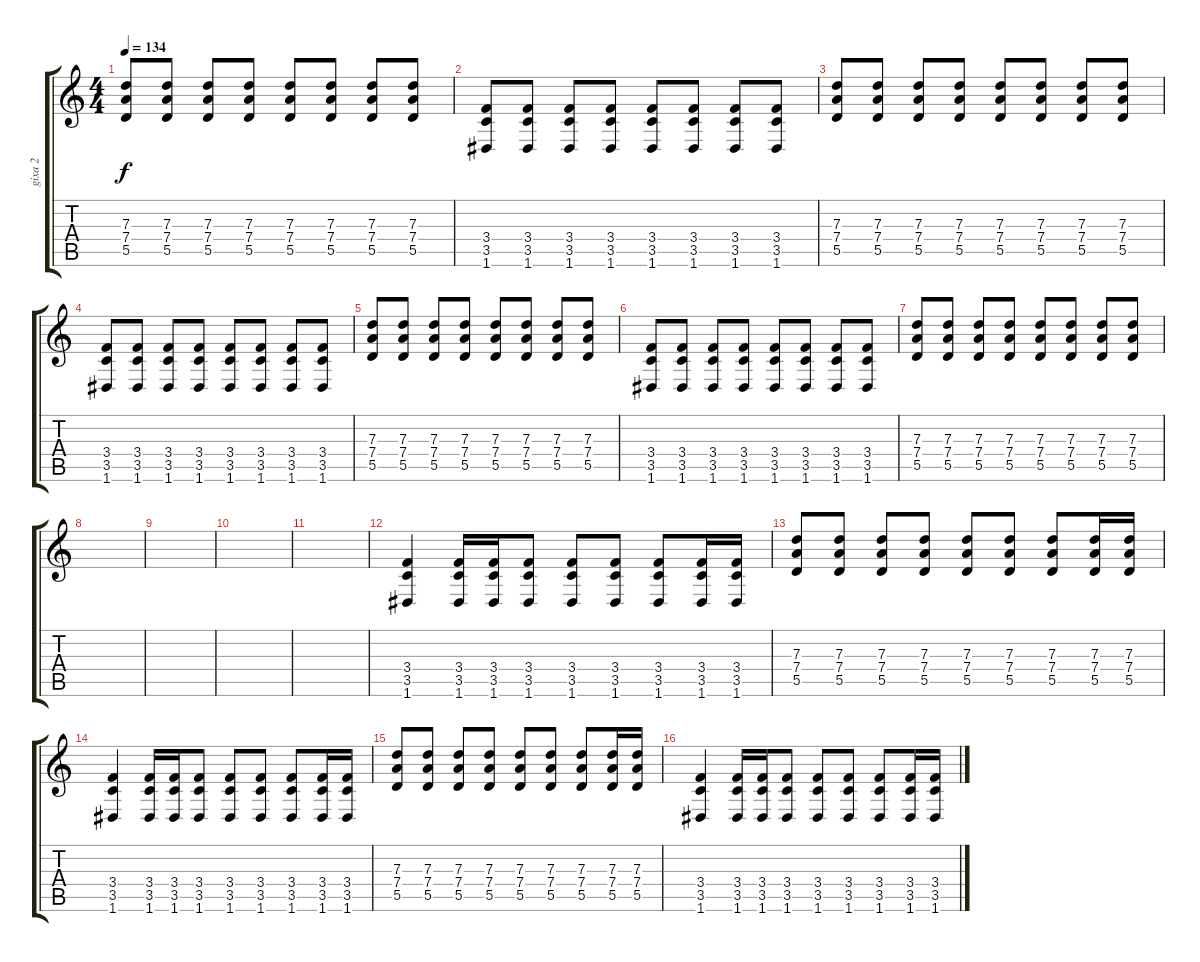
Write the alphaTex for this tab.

\track ("gixa 2" "gixa 2") {instrument overdrivenguitar}
\staff {score tabs}
\tuning (E4 B3 G3 D3 A2 D2) {hide}
\ts (4 4)
\tempo 134
\clef g2
\ks c
(7.3 7.4 5.5).8{dy f} (7.3 7.4 5.5).8 (7.3 7.4 5.5).8 (7.3 7.4 5.5).8 (7.3 7.4 5.5).8 (7.3 7.4 5.5).8 (7.3 7.4 5.5).8 (7.3 7.4 5.5).8 |
(3.4 3.5 1.6).8 (3.4 3.5 1.6).8 (3.4 3.5 1.6).8 (3.4 3.5 1.6).8 (3.4 3.5 1.6).8 (3.4 3.5 1.6).8 (3.4 3.5 1.6).8 (3.4 3.5 1.6).8 |
(7.3 7.4 5.5).8 (7.3 7.4 5.5).8 (7.3 7.4 5.5).8 (7.3 7.4 5.5).8 (7.3 7.4 5.5).8 (7.3 7.4 5.5).8 (7.3 7.4 5.5).8 (7.3 7.4 5.5).8 |
(3.4 3.5 1.6).8 (3.4 3.5 1.6).8 (3.4 3.5 1.6).8 (3.4 3.5 1.6).8 (3.4 3.5 1.6).8 (3.4 3.5 1.6).8 (3.4 3.5 1.6).8 (3.4 3.5 1.6).8 |
(7.3 7.4 5.5).8 (7.3 7.4 5.5).8 (7.3 7.4 5.5).8 (7.3 7.4 5.5).8 (7.3 7.4 5.5).8 (7.3 7.4 5.5).8 (7.3 7.4 5.5).8 (7.3 7.4 5.5).8 |
(3.4 3.5 1.6).8 (3.4 3.5 1.6).8 (3.4 3.5 1.6).8 (3.4 3.5 1.6).8 (3.4 3.5 1.6).8 (3.4 3.5 1.6).8 (3.4 3.5 1.6).8 (3.4 3.5 1.6).8 |
(7.3 7.4 5.5).8 (7.3 7.4 5.5).8 (7.3 7.4 5.5).8 (7.3 7.4 5.5).8 (7.3 7.4 5.5).8 (7.3 7.4 5.5).8 (7.3 7.4 5.5).8 (7.3 7.4 5.5).8 |
|
|
|
|
(3.4 3.5 1.6).4 (3.4 3.5 1.6).16 (3.4 3.5 1.6).16 (3.4 3.5 1.6).8 (3.4 3.5 1.6).8 (3.4 3.5 1.6).8 (3.4 3.5 1.6).8 (3.4 3.5 1.6).16 (3.4 3.5 1.6).16 |
(7.3 7.4 5.5).8 (7.3 7.4 5.5).8 (7.3 7.4 5.5).8 (7.3 7.4 5.5).8 (7.3 7.4 5.5).8 (7.3 7.4 5.5).8 (7.3 7.4 5.5).8 (7.3 7.4 5.5).16 (7.3 7.4 5.5).16 |
(3.4 3.5 1.6).4 (3.4 3.5 1.6).16 (3.4 3.5 1.6).16 (3.4 3.5 1.6).8 (3.4 3.5 1.6).8 (3.4 3.5 1.6).8 (3.4 3.5 1.6).8 (3.4 3.5 1.6).16 (3.4 3.5 1.6).16 |
(7.3 7.4 5.5).8 (7.3 7.4 5.5).8 (7.3 7.4 5.5).8 (7.3 7.4 5.5).8 (7.3 7.4 5.5).8 (7.3 7.4 5.5).8 (7.3 7.4 5.5).8 (7.3 7.4 5.5).16 (7.3 7.4 5.5).16 |
(3.4 3.5 1.6).4 (3.4 3.5 1.6).16 (3.4 3.5 1.6).16 (3.4 3.5 1.6).8 (3.4 3.5 1.6).8 (3.4 3.5 1.6).8 (3.4 3.5 1.6).8 (3.4 3.5 1.6).16 (3.4 3.5 1.6).16
